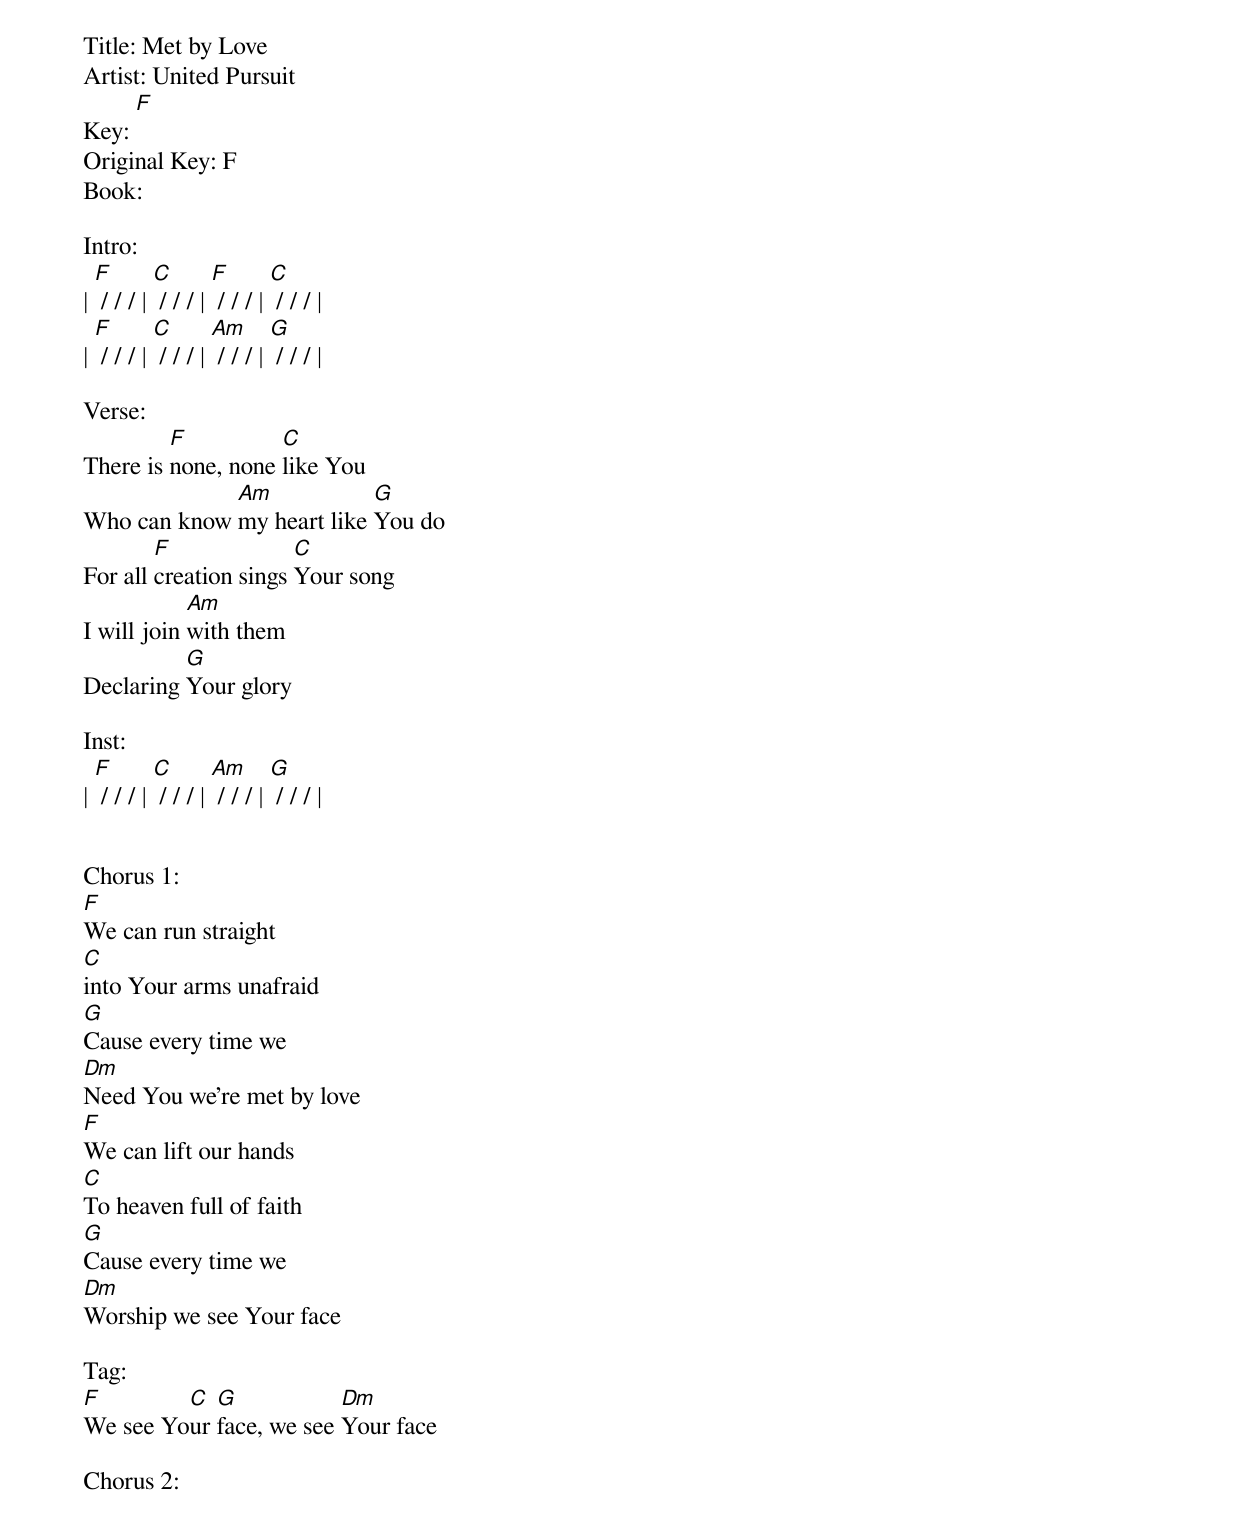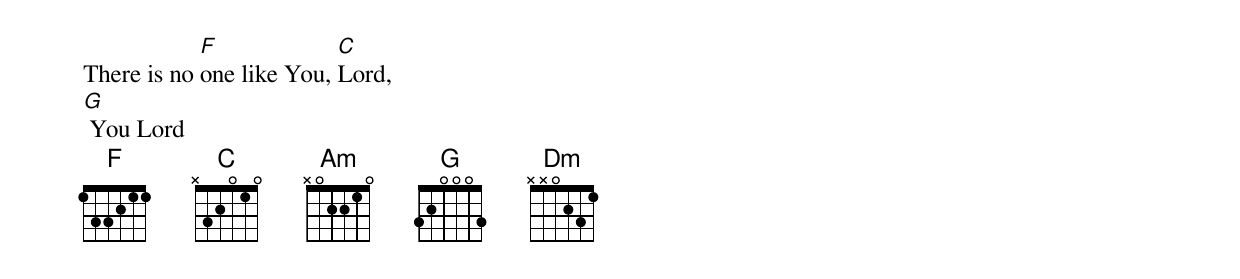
Title: Met by Love
Artist: United Pursuit
Key: [F]
Original Key: F
Book:

Intro:
| [F] / / / | [C] / / / | [F] / / / | [C] / / / |
| [F] / / / | [C] / / / | [Am] / / / | [G] / / / |

Verse:
There is [F]none, none [C]like You
Who can know [Am]my heart like [G]You do
For all [F]creation sings [C]Your song
I will join [Am]with them
Declaring [G]Your glory

Inst:
| [F] / / / | [C] / / / | [Am] / / / | [G] / / / |


Chorus 1:
[F]We can run straight
[C]into Your arms unafraid
[G]Cause every time we
[Dm]Need You we're met by love
[F]We can lift our hands
[C]To heaven full of faith
[G]Cause every time we
[Dm]Worship we see Your face

Tag:
[F]We see Yo[C]ur [G]face, we see [Dm]Your face

Chorus 2:
There is no [F]one like You, [C]Lord,
[G] You Lord
